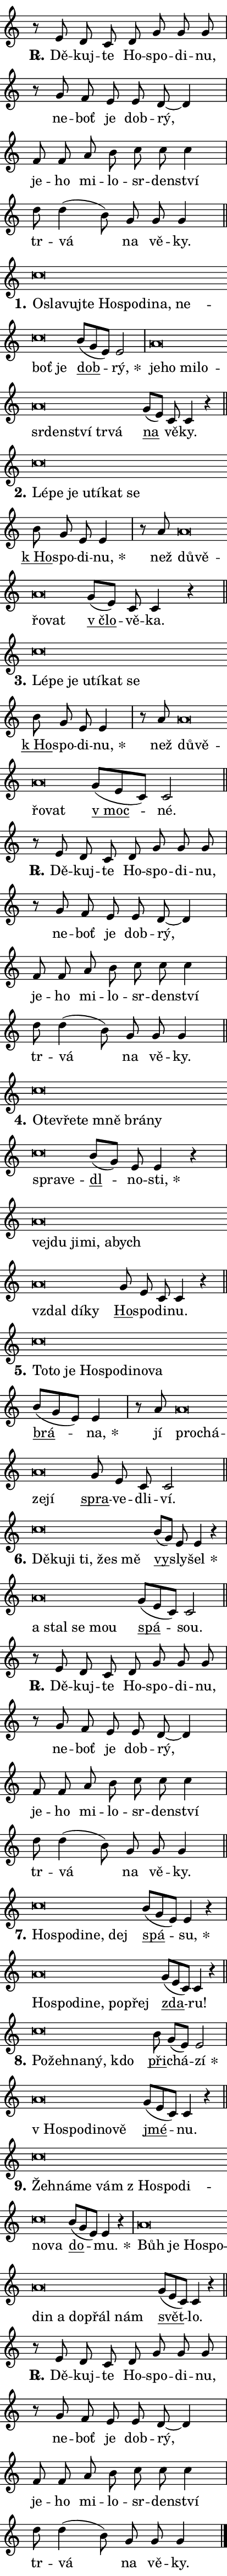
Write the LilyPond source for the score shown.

\version "2.24.0"
\header { tagline = "" }
\paper {
  indent = 0\cm
  top-margin = 0\cm
  right-margin = 0\cm
  bottom-margin = 0\cm
  left-margin = 0\cm
  paper-width = 7\cm
  page-breaking = #ly:one-page-breaking
  system-system-spacing.basic-distance = #11
  score-system-spacing.basic-distance = #11
  ragged-last = ##f
}


%% Author: Thomas Morley
%% https://lists.gnu.org/archive/html/lilypond-user/2020-05/msg00002.html
#(define (line-position grob)
"Returns position of @var[grob} in current system:
   @code{'start}, if at first time-step
   @code{'end}, if at last time-step
   @code{'middle} otherwise
"
  (let* ((col (ly:item-get-column grob))
         (ln (ly:grob-object col 'left-neighbor))
         (rn (ly:grob-object col 'right-neighbor))
         (col-to-check-left (if (ly:grob? ln) ln col))
         (col-to-check-right (if (ly:grob? rn) rn col))
         (break-dir-left
           (and
             (ly:grob-property col-to-check-left 'non-musical #f)
             (ly:item-break-dir col-to-check-left)))
         (break-dir-right
           (and
             (ly:grob-property col-to-check-right 'non-musical #f)
             (ly:item-break-dir col-to-check-right))))
        (cond ((eqv? 1 break-dir-left) 'start)
              ((eqv? -1 break-dir-right) 'end)
              (else 'middle))))

#(define (tranparent-at-line-position vctor)
  (lambda (grob)
  "Relying on @code{line-position} select the relevant enry from @var{vctor}.
Used to determine transparency,"
    (case (line-position grob)
      ((end) (not (vector-ref vctor 0)))
      ((middle) (not (vector-ref vctor 1)))
      ((start) (not (vector-ref vctor 2))))))

noteHeadBreakVisibility =
#(define-music-function (break-visibility)(vector?)
"Makes @code{NoteHead}s transparent relying on @var{break-visibility}"
#{
  \override NoteHead.transparent =
    #(tranparent-at-line-position break-visibility)
#})

#(define delete-ledgers-for-transparent-note-heads
  (lambda (grob)
    "Reads whether a @code{NoteHead} is transparent.
If so this @code{NoteHead} is removed from @code{'note-heads} from
@var{grob}, which is supposed to be @code{LedgerLineSpanner}.
As a result ledgers are not printed for this @code{NoteHead}"
    (let* ((nhds-array (ly:grob-object grob 'note-heads))
           (nhds-list
             (if (ly:grob-array? nhds-array)
                 (ly:grob-array->list nhds-array)
                 '()))
           ;; Relies on the transparent-property being done before
           ;; Staff.LedgerLineSpanner.after-line-breaking is executed.
           ;; This is fragile ...
           (to-keep
             (remove
               (lambda (nhd)
                 (ly:grob-property nhd 'transparent #f))
               nhds-list)))
      ;; TODO find a better method to iterate over grob-arrays, similiar
      ;; to filter/remove etc for lists
      ;; For now rebuilt from scratch
      (set! (ly:grob-object grob 'note-heads)  '())
      (for-each
        (lambda (nhd)
          (ly:pointer-group-interface::add-grob grob 'note-heads nhd))
        to-keep))))

hideNotes = {
  \noteHeadBreakVisibility #begin-of-line-visible
}
unHideNotes = {
  \noteHeadBreakVisibility #all-visible
}

% work-around for resetting accidentals
% https://lilypond.org/doc/v2.23/Documentation/notation/displaying-rhythms#unmetered-music
cadenzaMeasure = {
  \cadenzaOff
  \partial 1024 s1024
  \cadenzaOn
}

#(define-markup-command (accent layout props text) (markup?)
  "Underline accented syllable"
  (interpret-markup layout props
    #{\markup \override #'(offset . 4.3) \underline { #text }#}))

responsum = \markup \concat {
  "R" \hspace #-1.05 \path #0.1 #'((moveto 0 0.07) (lineto 0.9 0.8)) \hspace #0.05 "."
}

\layout {
    \context {
        \Staff
        \remove "Time_signature_engraver"
        \override LedgerLineSpanner.after-line-breaking = #delete-ledgers-for-transparent-note-heads
    }
    \context {
        \Voice {
            \override NoteHead.output-attributes = #'((class . "notehead"))
            \override Hairpin.height = #0.55
        }
    }
    \context {
        \Lyrics {
            \override StanzaNumber.output-attributes = #'((class . "stanzanumber"))
            \override LyricSpace.minimum-distance = #0.9
            \override LyricText.font-name = #"TeX Gyre Schola"
            \override LyricText.font-size = 1
            \override StanzaNumber.font-name = #"TeX Gyre Schola Bold"
            \override StanzaNumber.font-size = 1
        }
    }
}

% magnetic-lyrics.ily
%
%   written by
%     Jean Abou Samra <jean@abou-samra.fr>
%     Werner Lemberg <wl@gnu.org>
%
%   adapted by
%     Jiri Hon <jiri.hon@gmail.com>
%
% Version 2022-Apr-15

% https://www.mail-archive.com/lilypond-user@gnu.org/msg149350.html

#(define (Left_hyphen_pointer_engraver context)
   "Collect syllable-hyphen-syllable occurrences in lyrics and store
them in properties.  This engraver only looks to the left.  For
example, if the lyrics input is @code{foo -- bar}, it does the
following.

@itemize @bullet
@item
Set the @code{text} property of the @code{LyricHyphen} grob between
@q{foo} and @q{bar} to @code{foo}.

@item
Set the @code{left-hyphen} property of the @code{LyricText} grob with
text @q{foo} to the @code{LyricHyphen} grob between @q{foo} and
@q{bar}.
@end itemize

Use this auxiliary engraver in combination with the
@code{lyric-@/text::@/apply-@/magnetic-@/offset!} hook."
   (let ((hyphen #f)
         (text #f))
     (make-engraver
      (acknowledgers
       ((lyric-syllable-interface engraver grob source-engraver)
        (set! text grob)))
      (end-acknowledgers
       ((lyric-hyphen-interface engraver grob source-engraver)
        ;(when (not (grob::has-interface grob 'lyric-space-interface))
          (set! hyphen grob)));)
      ((stop-translation-timestep engraver)
       (when (and text hyphen)
         (ly:grob-set-object! text 'left-hyphen hyphen))
       (set! text #f)
       (set! hyphen #f)))))

#(define (lyric-text::apply-magnetic-offset! grob)
   "If the space between two syllables is less than the value in
property @code{LyricText@/.details@/.squash-threshold}, move the right
syllable to the left so that it gets concatenated with the left
syllable.

Use this function as a hook for
@code{LyricText@/.after-@/line-@/breaking} if the
@code{Left_@/hyphen_@/pointer_@/engraver} is active."
   (let ((hyphen (ly:grob-object grob 'left-hyphen #f)))
     (when hyphen
       (let ((left-text (ly:spanner-bound hyphen LEFT)))
         (when (grob::has-interface left-text 'lyric-syllable-interface)
           (let* ((common (ly:grob-common-refpoint grob left-text X))
                  (this-x-ext (ly:grob-extent grob common X))
                  (left-x-ext
                   (begin
                     ;; Trigger magnetism for left-text.
                     (ly:grob-property left-text 'after-line-breaking)
                     (ly:grob-extent left-text common X)))
                  ;; `delta` is the gap width between two syllables.
                  (delta (- (interval-start this-x-ext)
                            (interval-end left-x-ext)))
                  (details (ly:grob-property grob 'details))
                  (threshold (assoc-get 'squash-threshold details 0.2)))
             (when (< delta threshold)
               (let* (;; We have to manipulate the input text so that
                      ;; ligatures crossing syllable boundaries are not
                      ;; disabled.  For languages based on the Latin
                      ;; script this is essentially a beautification.
                      ;; However, for non-Western scripts it can be a
                      ;; necessity.
                      (lt (ly:grob-property left-text 'text))
                      (rt (ly:grob-property grob 'text))
                      (is-space (grob::has-interface hyphen 'lyric-space-interface))
                      (space (if is-space " " ""))
                      (space-markup (grob-interpret-markup grob " "))
                      (space-size (interval-length (ly:stencil-extent space-markup X)))
                      (extra-delta (if is-space space-size 0))
                      ;; Append new syllable.
                      (ltrt-space (if (and (string? lt) (string? rt))
                                (string-append lt space rt)
                                (make-concat-markup (list lt space rt))))
                      ;; Right-align `ltrt` to the right side.
                      (ltrt-space-markup (grob-interpret-markup
                               grob
                               (make-translate-markup
                                (cons (interval-length this-x-ext) 0)
                                (make-right-align-markup ltrt-space)))))
                 (begin
                   ;; Don't print `left-text`.
                   (ly:grob-set-property! left-text 'stencil #f)
                   ;; Set text and stencil (which holds all collected
                   ;; syllables so far) and shift it to the left.
                   (ly:grob-set-property! grob 'text ltrt-space)
                   (ly:grob-set-property! grob 'stencil ltrt-space-markup)
                   (ly:grob-translate-axis! grob (- (- delta extra-delta)) X))))))))))


#(define (lyric-hyphen::displace-bounds-first grob)
   ;; Make very sure this callback isn't triggered too early.
   (let ((left (ly:spanner-bound grob LEFT))
         (right (ly:spanner-bound grob RIGHT)))
     (ly:grob-property left 'after-line-breaking)
     (ly:grob-property right 'after-line-breaking)
     (ly:lyric-hyphen::print grob)))

squashThreshold = #0.4

\layout {
  \context {
    \Lyrics
    \consists #Left_hyphen_pointer_engraver
    \override LyricText.after-line-breaking =
      #lyric-text::apply-magnetic-offset!
    \override LyricHyphen.stencil = #lyric-hyphen::displace-bounds-first
    \override LyricText.details.squash-threshold = \squashThreshold
    \override LyricHyphen.minimum-distance = 0
    \override LyricHyphen.minimum-length = \squashThreshold
  }
}

squash = \override LyricText.details.squash-threshold = 9999
unSquash = \override LyricText.details.squash-threshold = \squashThreshold

left = \override LyricText.self-alignment-X = #LEFT
unLeft = \revert LyricText.self-alignment-X

starOffset = #(lambda (grob) 
                (let ((x_offset (ly:self-alignment-interface::aligned-on-x-parent grob)))
                  (if (= x_offset 0) 0 (+ x_offset 1.2))))

star = #(define-music-function (syllable)(string?)
"Append star separator at the end of a syllable"
#{
  \once \override LyricText.X-offset = #starOffset
  \lyricmode { \markup {
    #syllable
    \override #'((font-name . "TeX Gyre Schola Bold")) \hspace #0.2 \lower #0.65 \larger "*"
  } }
#})

starAccent = #(define-music-function (syllable)(string?)
"Append star separator at the end of a syllable and make accent"
#{
  \once \override LyricText.X-offset = #starOffset
  \lyricmode { \markup {
    \accent #syllable
    \override #'((font-name . "TeX Gyre Schola Bold")) \hspace #0.2 \lower #0.65 \larger "*"
  } }
#})

breath = #(define-music-function (syllable)(string?)
"Append breathing indicator at the end of a syllable"
#{
  \lyricmode { \markup { #syllable "+" } }
#})

optionalBreath = #(define-music-function (syllable)(string?)
"Append optional breathing indicator at the end of a syllable"
#{
  \lyricmode { \markup { #syllable "(+)" } }
#})


\score {
    <<
        \new Voice = "melody" { \cadenzaOn \key c \major \relative { r8 e' d c d g g g \cadenzaMeasure \bar "|" r g f e e d~ d4 \cadenzaMeasure \bar "|" f8 f a b c c c4 \cadenzaMeasure \bar "|" d8 d4( b8)] g g g4 \cadenzaMeasure \bar "||" \break } }
        \new Lyrics \lyricsto "melody" { \lyricmode { \set stanza = \responsum
Dě -- kuj -- te Ho -- spo -- di -- nu, ne -- boť je dob -- rý, je -- ho mi -- lo -- sr -- den -- ství tr -- vá na vě -- ky. } }
    >>
    \layout {}
}

\score {
    <<
        \new Voice = "melody" { \cadenzaOn \key c \major \relative { c''\breve*1/16 \hideNotes \breve*1/16 \bar "" \breve*1/16 \bar "" \breve*1/16 \bar "" \breve*1/16 \bar "" \breve*1/16 \bar "" \breve*1/16 \bar "" \breve*1/16 \bar "" \breve*1/16 \bar "" \breve*1/16 \breve*1/16 \bar "" \unHideNotes \bar "" b8[( g e)] e2 \cadenzaMeasure \bar "|" a\breve*1/16 \hideNotes \breve*1/16 \bar "" \breve*1/16 \bar "" \breve*1/16 \bar "" \breve*1/16 \bar "" \breve*1/16 \bar "" \breve*1/16 \bar "" \breve*1/16 \breve*1/16 \bar "" \unHideNotes \bar "" g8[( e)] c c4 r \cadenzaMeasure \bar "||" \break } }
        \new Lyrics \lyricsto "melody" { \lyricmode { \set stanza = "1."
\left O -- \squash sla -- vuj -- te Ho -- spo -- di -- na, ne -- boť je \unLeft \unSquash \markup \accent dob -- \star rý, \left je -- \squash ho mi -- lo -- sr -- den -- ství tr -- vá \unLeft \unSquash \markup \accent na vě -- ky. } }
    >>
    \layout {}
}

\score {
    <<
        \new Voice = "melody" { \cadenzaOn \key c \major \relative { c''\breve*1/16 \hideNotes \breve*1/16 \bar "" \breve*1/16 \bar "" \breve*1/16 \bar "" \breve*1/16 \bar "" \breve*1/16 \breve*1/16 \bar "" \unHideNotes \bar "" b8 g e e4 \cadenzaMeasure \bar "|" r8 a a\breve*1/16 \hideNotes \breve*1/16 \bar "" \breve*1/16 \breve*1/16 \bar "" \unHideNotes \bar "" g8[( e)] c c4 r \cadenzaMeasure \bar "||" \break } }
        \new Lyrics \lyricsto "melody" { \lyricmode { \set stanza = "2."
\left Lé -- \squash pe je u -- tí -- kat se \unLeft \unSquash \markup \accent "k Ho" -- spo -- di -- \star nu, než \left dů -- \squash vě -- řo -- vat \unLeft \unSquash \markup \accent "v člo" -- vě -- ka. } }
    >>
    \layout {}
}

\score {
    <<
        \new Voice = "melody" { \cadenzaOn \key c \major \relative { c''\breve*1/16 \hideNotes \breve*1/16 \bar "" \breve*1/16 \bar "" \breve*1/16 \bar "" \breve*1/16 \bar "" \breve*1/16 \breve*1/16 \bar "" \unHideNotes \bar "" b8 g e e4 \cadenzaMeasure \bar "|" r8 a a\breve*1/16 \hideNotes \breve*1/16 \bar "" \breve*1/16 \breve*1/16 \bar "" \unHideNotes \bar "" g8[( e c)] c2 \cadenzaMeasure \bar "||" \break } }
        \new Lyrics \lyricsto "melody" { \lyricmode { \set stanza = "3."
\left Lé -- \squash pe je u -- tí -- kat se \unLeft \unSquash \markup \accent "k Ho" -- spo -- di -- \star nu, než \left dů -- \squash vě -- řo -- vat \unLeft \unSquash \markup \accent "v moc" -- né. } }
    >>
    \layout {}
}

\score {
    <<
        \new Voice = "melody" { \cadenzaOn \key c \major \relative { r8 e' d c d g g g \cadenzaMeasure \bar "|" r g f e e d~ d4 \cadenzaMeasure \bar "|" f8 f a b c c c4 \cadenzaMeasure \bar "|" d8 d4( b8)] g g g4 \cadenzaMeasure \bar "||" \break } }
        \new Lyrics \lyricsto "melody" { \lyricmode { \set stanza = \responsum
Dě -- kuj -- te Ho -- spo -- di -- nu, ne -- boť je dob -- rý, je -- ho mi -- lo -- sr -- den -- ství tr -- vá na vě -- ky. } }
    >>
    \layout {}
}

\score {
    <<
        \new Voice = "melody" { \cadenzaOn \key c \major \relative { c''\breve*1/16 \hideNotes \breve*1/16 \bar "" \breve*1/16 \bar "" \breve*1/16 \bar "" \breve*1/16 \bar "" \breve*1/16 \bar "" \breve*1/16 \bar "" \breve*1/16 \breve*1/16 \bar "" \unHideNotes \bar "" b8[( g)] e e4 r \cadenzaMeasure \bar "|" a\breve*1/16 \hideNotes \breve*1/16 \bar "" \breve*1/16 \bar "" \breve*1/16 \bar "" \breve*1/16 \bar "" \breve*1/16 \bar "" \breve*1/16 \bar "" \breve*1/16 \breve*1/16 \bar "" \unHideNotes \bar "" g8 e c c4 r \cadenzaMeasure \bar "||" \break } }
        \new Lyrics \lyricsto "melody" { \lyricmode { \set stanza = "4."
\left O -- \squash te -- vře -- te mně brá -- ny spra -- ve -- \unLeft \unSquash \markup \accent dl -- no -- \star sti, \left ve -- \squash jdu ji -- mi, a -- bych vzdal dí -- ky \unLeft \unSquash \markup \accent Ho -- spo -- di -- nu. } }
    >>
    \layout {}
}

\score {
    <<
        \new Voice = "melody" { \cadenzaOn \key c \major \relative { c''\breve*1/16 \hideNotes \breve*1/16 \bar "" \breve*1/16 \bar "" \breve*1/16 \bar "" \breve*1/16 \bar "" \breve*1/16 \bar "" \breve*1/16 \breve*1/16 \bar "" \unHideNotes \bar "" b8[( g e)] e4 \cadenzaMeasure \bar "|" r8 a a\breve*1/16 \hideNotes \breve*1/16 \bar "" \breve*1/16 \breve*1/16 \bar "" \unHideNotes \bar "" g8 e c c2 \cadenzaMeasure \bar "||" \break } }
        \new Lyrics \lyricsto "melody" { \lyricmode { \set stanza = "5."
\left To -- \squash to je Ho -- spo -- di -- no -- va \unLeft \unSquash \markup \accent brá -- \star na, jí \left pro -- \squash chá -- ze -- jí \unLeft \unSquash \markup \accent spra -- ve -- dli -- ví. } }
    >>
    \layout {}
}

\score {
    <<
        \new Voice = "melody" { \cadenzaOn \key c \major \relative { c''\breve*1/16 \hideNotes \breve*1/16 \bar "" \breve*1/16 \bar "" \breve*1/16 \bar "" \breve*1/16 \breve*1/16 \bar "" \unHideNotes \bar "" b8[( g)] e e4 r \cadenzaMeasure \bar "|" a\breve*1/16 \hideNotes \breve*1/16 \bar "" \breve*1/16 \breve*1/16 \bar "" \unHideNotes \bar "" g8[( e c)] c2 \cadenzaMeasure \bar "||" \break } }
        \new Lyrics \lyricsto "melody" { \lyricmode { \set stanza = "6."
\left Dě -- \squash ku -- ji ti, žes mě \unLeft \unSquash \markup \accent vy -- sly -- \star šel \left a \squash stal se mou \unLeft \unSquash \markup \accent spá -- sou. } }
    >>
    \layout {}
}

\score {
    <<
        \new Voice = "melody" { \cadenzaOn \key c \major \relative { r8 e' d c d g g g \cadenzaMeasure \bar "|" r g f e e d~ d4 \cadenzaMeasure \bar "|" f8 f a b c c c4 \cadenzaMeasure \bar "|" d8 d4( b8)] g g g4 \cadenzaMeasure \bar "||" \break } }
        \new Lyrics \lyricsto "melody" { \lyricmode { \set stanza = \responsum
Dě -- kuj -- te Ho -- spo -- di -- nu, ne -- boť je dob -- rý, je -- ho mi -- lo -- sr -- den -- ství tr -- vá na vě -- ky. } }
    >>
    \layout {}
}

\score {
    <<
        \new Voice = "melody" { \cadenzaOn \key c \major \relative { c''\breve*1/16 \hideNotes \breve*1/16 \bar "" \breve*1/16 \bar "" \breve*1/16 \breve*1/16 \bar "" \unHideNotes \bar "" b8[( g e)] e4 r \cadenzaMeasure \bar "|" a\breve*1/16 \hideNotes \breve*1/16 \bar "" \breve*1/16 \bar "" \breve*1/16 \bar "" \breve*1/16 \breve*1/16 \bar "" \unHideNotes \bar "" g8[( e c)] c4 r \cadenzaMeasure \bar "||" \break } }
        \new Lyrics \lyricsto "melody" { \lyricmode { \set stanza = "7."
\left Ho -- \squash spo -- di -- ne, dej \unLeft \unSquash \markup \accent spá -- \star su, \left Ho -- \squash spo -- di -- ne, po -- přej \unLeft \unSquash \markup \accent zda -- ru! } }
    >>
    \layout {}
}

\score {
    <<
        \new Voice = "melody" { \cadenzaOn \key c \major \relative { c''\breve*1/16 \hideNotes \breve*1/16 \bar "" \breve*1/16 \bar "" \breve*1/16 \breve*1/16 \bar "" \unHideNotes \bar "" b8 g[( e)] e2 \cadenzaMeasure \bar "|" a\breve*1/16 \hideNotes \breve*1/16 \bar "" \breve*1/16 \bar "" \breve*1/16 \breve*1/16 \bar "" \unHideNotes \bar "" g8[( e c)] c4 r \cadenzaMeasure \bar "||" \break } }
        \new Lyrics \lyricsto "melody" { \lyricmode { \set stanza = "8."
\left Po -- \squash žeh -- na -- ný, kdo \unLeft \unSquash \markup \accent při -- chá -- \star zí \left "v Ho" -- \squash spo -- di -- no -- vě \unLeft \unSquash \markup \accent jmé -- nu. } }
    >>
    \layout {}
}

\score {
    <<
        \new Voice = "melody" { \cadenzaOn \key c \major \relative { c''\breve*1/16 \hideNotes \breve*1/16 \bar "" \breve*1/16 \bar "" \breve*1/16 \bar "" \breve*1/16 \bar "" \breve*1/16 \bar "" \breve*1/16 \bar "" \breve*1/16 \breve*1/16 \bar "" \unHideNotes \bar "" b8[( g e)] e4 r \cadenzaMeasure \bar "|" a\breve*1/16 \hideNotes \breve*1/16 \bar "" \breve*1/16 \bar "" \breve*1/16 \bar "" \breve*1/16 \bar "" \breve*1/16 \bar "" \breve*1/16 \bar "" \breve*1/16 \breve*1/16 \bar "" \unHideNotes \bar "" g8[( e c)] c4 r \cadenzaMeasure \bar "||" \break } }
        \new Lyrics \lyricsto "melody" { \lyricmode { \set stanza = "9."
\left Žeh -- \squash ná -- me vám "z Ho" -- spo -- di -- no -- va \unLeft \unSquash \markup \accent do -- \star mu. \left Bůh \squash je Ho -- spo -- din a do -- přál nám \unLeft \unSquash \markup \accent svět -- lo. } }
    >>
    \layout {}
}

\score {
    <<
        \new Voice = "melody" { \cadenzaOn \key c \major \relative { r8 e' d c d g g g \cadenzaMeasure \bar "|" r g f e e d~ d4 \cadenzaMeasure \bar "|" f8 f a b c c c4 \cadenzaMeasure \bar "|" d8 d4( b8)] g g g4 \cadenzaMeasure \bar "||" \break } \bar "|." }
        \new Lyrics \lyricsto "melody" { \lyricmode { \set stanza = \responsum
Dě -- kuj -- te Ho -- spo -- di -- nu, ne -- boť je dob -- rý, je -- ho mi -- lo -- sr -- den -- ství tr -- vá na vě -- ky. } }
    >>
    \layout {}
}
